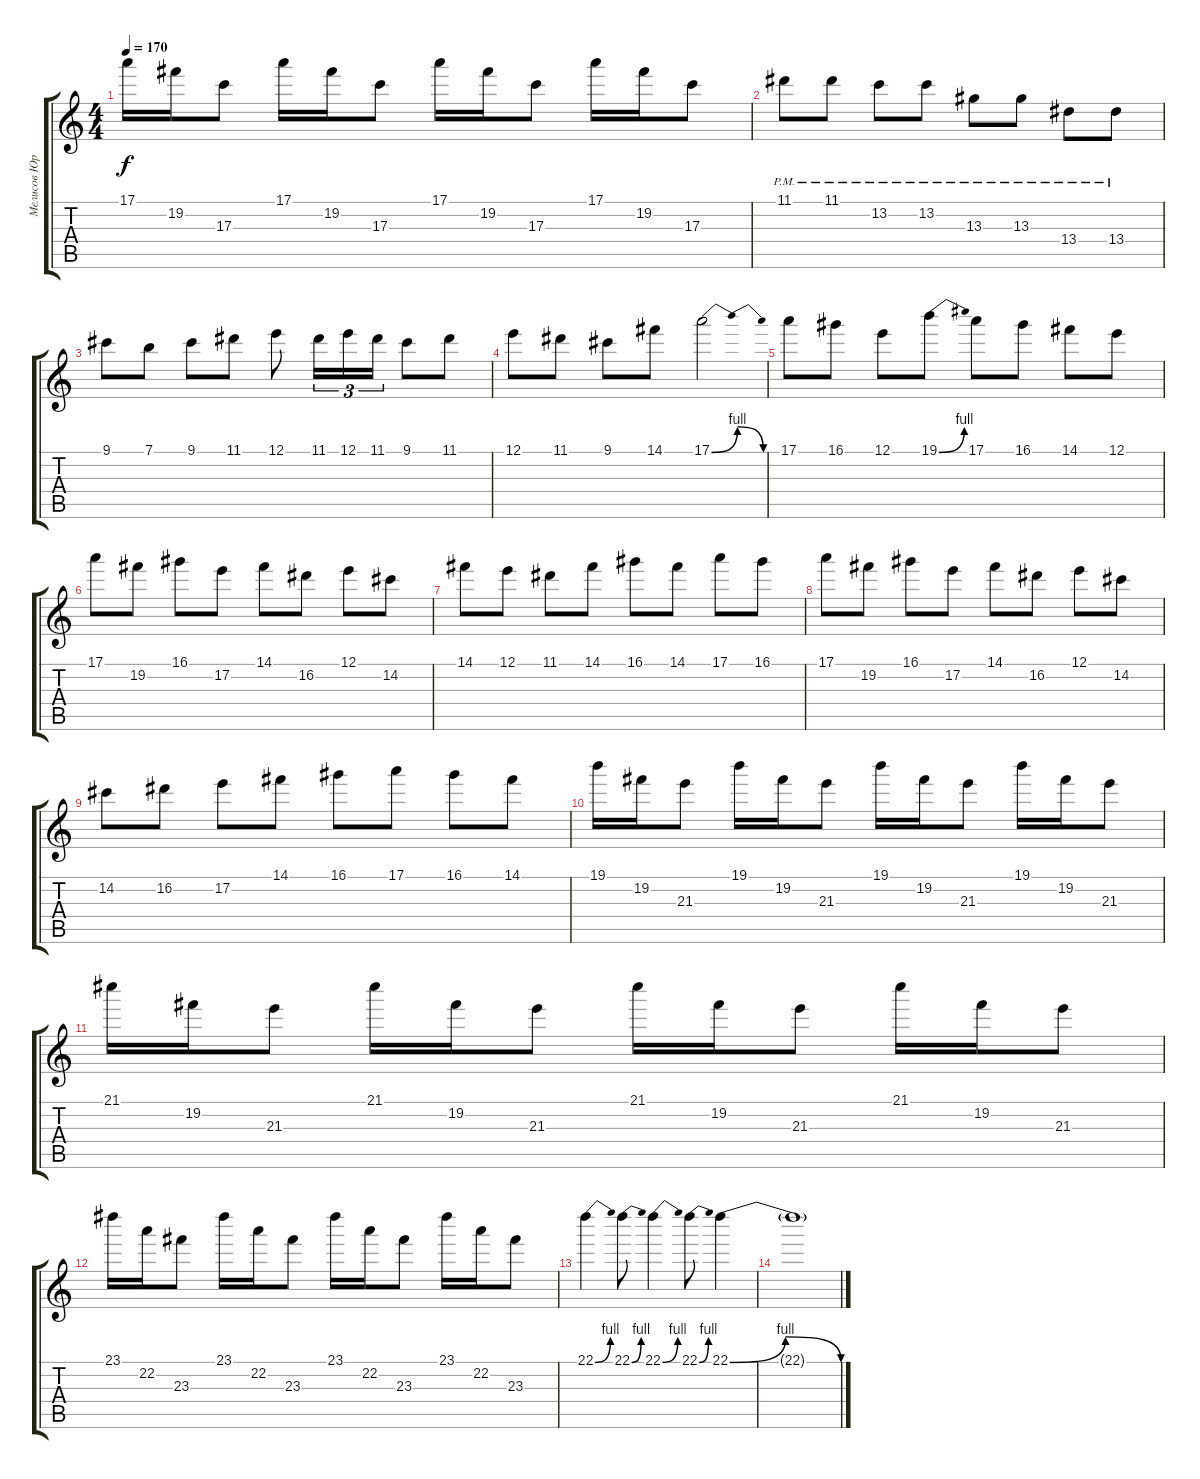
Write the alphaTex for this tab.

\track ("Мелисов Юрий" "Мелисов Юр") {instrument distortionguitar}
\staff {score tabs}
\tuning (E4 B3 G3 D3 A2 E2) {hide}
\ts (4 4)
\tempo 170
\clef g2
\ks c
17.1.16{dy f} 19.2.16 17.3.8 17.1.16 19.2.16 17.3.8 17.1.16 19.2.16 17.3.8 17.1.16 19.2.16 17.3.8 |
11.1{pm}.8 11.1{pm}.8 13.2{pm}.8 13.2{pm}.8 13.3{pm}.8 13.3{pm}.8 13.4{pm}.8 13.4{pm}.8 |
9.1.8 7.1.8 9.1.8 11.1.8 12.1.8 11.1.16{tu (3 2)} 12.1.16{tu (3 2)} 11.1.16{tu (3 2)} 9.1.8 11.1.8 |
12.1.8 11.1.8 9.1.8 14.1.8 17.1{be (bendrelease 0 0 10 4 30 4 60 0)}.2 |
17.1.8 16.1.8 12.1.8 19.1{be (bend 0 0 60 4)}.8 17.1.8 16.1.8 14.1.8 12.1.8 |
17.1.8 19.2.8 16.1.8 17.2.8 14.1.8 16.2.8 12.1.8 14.2.8 |
14.1.8 12.1.8 11.1.8 14.1.8 16.1.8 14.1.8 17.1.8 16.1.8 |
17.1.8 19.2.8 16.1.8 17.2.8 14.1.8 16.2.8 12.1.8 14.2.8 |
14.2.8 16.2.8 17.2.8 14.1.8 16.1.8 17.1.8 16.1.8 14.1.8 |
19.1.16 19.2.16 21.3.8 19.1.16 19.2.16 21.3.8 19.1.16 19.2.16 21.3.8 19.1.16 19.2.16 21.3.8 |
21.1.16 19.2.16 21.3.8 21.1.16 19.2.16 21.3.8 21.1.16 19.2.16 21.3.8 21.1.16 19.2.16 21.3.8 |
23.1.16 22.2.16 23.3.8 23.1.16 22.2.16 23.3.8 23.1.16 22.2.16 23.3.8 23.1.16 22.2.16 23.3.8 |
22.1{be (bend 0 0 60 4)}.4 22.1{be (bend 0 0 60 4)}.8 22.1{be (bend 0 0 60 4)}.4 22.1{be (bend 0 0 60 4)}.8 22.1{be (bendrelease 0 0 5 4 30 4 60 0)}.4 |
22.1{t}.1
